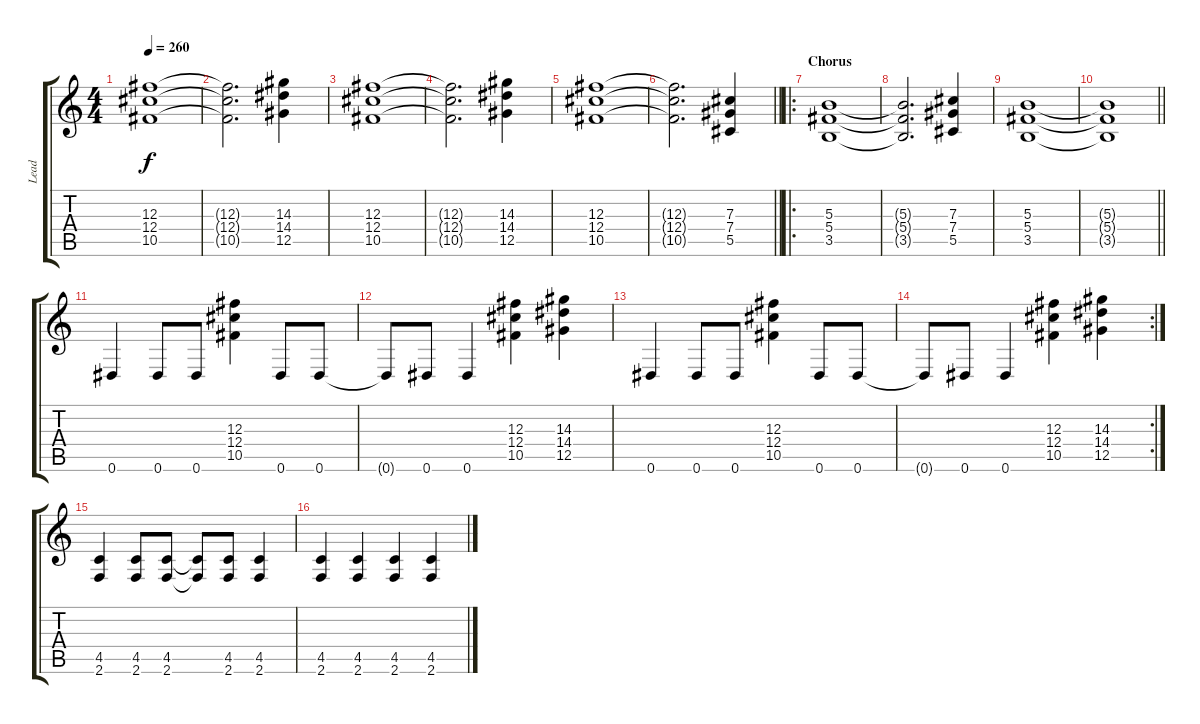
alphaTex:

\track ("Lead" "Lead") {instrument distortionguitar}
\staff {score tabs}
\tuning (Eb4 Bb3 Gb3 Db3 Ab2 Eb2) {hide}
\ts (4 4)
\tempo 260
\clef g2
\ks c
(12.3 12.4 10.5).1{dy f} |
(12.3{t} 12.4{t} 10.5{t}).2{d} (14.3 14.4 12.5).4 |
(12.3 12.4 10.5).1 |
(12.3{t} 12.4{t} 10.5{t}).2{d} (14.3 14.4 12.5).4 |
(12.3 12.4 10.5).1 |
\barLineRight lightlight
(12.3{t} 12.4{t} 10.5{t}).2{d} (7.3 7.4 5.5).4 |
\ro
\section ("" "Chorus")
(5.3 5.4 3.5).1 |
(5.3{t} 5.4{t} 3.5{t}).2{d} (7.3 7.4 5.5).4 |
(5.3 5.4 3.5).1 |
\barLineRight lightlight
(5.3{t} 5.4{t} 3.5{t}).1 |
0.6.4 0.6.8 0.6.8 (12.3 12.4 10.5).4 0.6.8 0.6.8 |
0.6{t}.8 0.6.8 0.6.4 (12.3 12.4 10.5).4 (14.3 14.4 12.5).4 |
0.6.4 0.6.8 0.6.8 (12.3 12.4 10.5).4 0.6.8 0.6.8 |
\rc 2
0.6{t}.8 0.6.8 0.6.4 (12.3 12.4 10.5).4 (14.3 14.4 12.5).4 |
(4.5 2.6).4 (4.5 2.6).8 (4.5 2.6).8 (4.5{t} 2.6{t}).8 (4.5 2.6).8 (4.5 2.6).4 |
(4.5 2.6).4 (4.5 2.6).4 (4.5 2.6).4 (4.5 2.6).4
